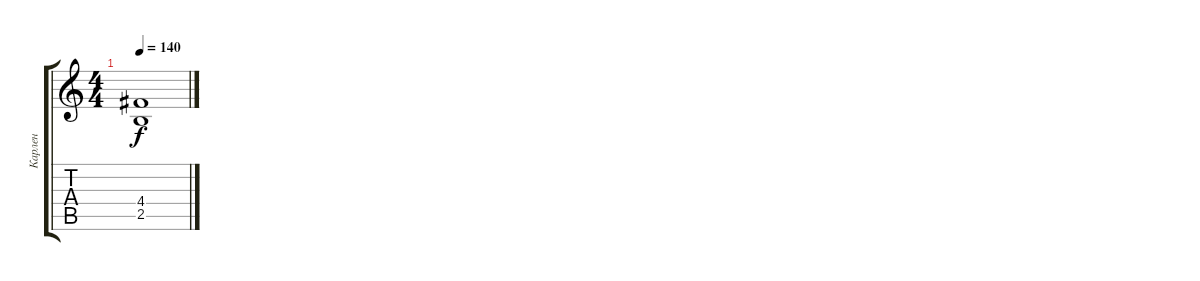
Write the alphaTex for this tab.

\track ("Карлен" "Карлен") {instrument distortionguitar}
\staff {score tabs}
\tuning (E4 B3 G3 D3 A2 E2) {hide}
\ts (4 4)
\tempo 140
\clef g2
\ks c
(4.4 2.5).1{dy f}
